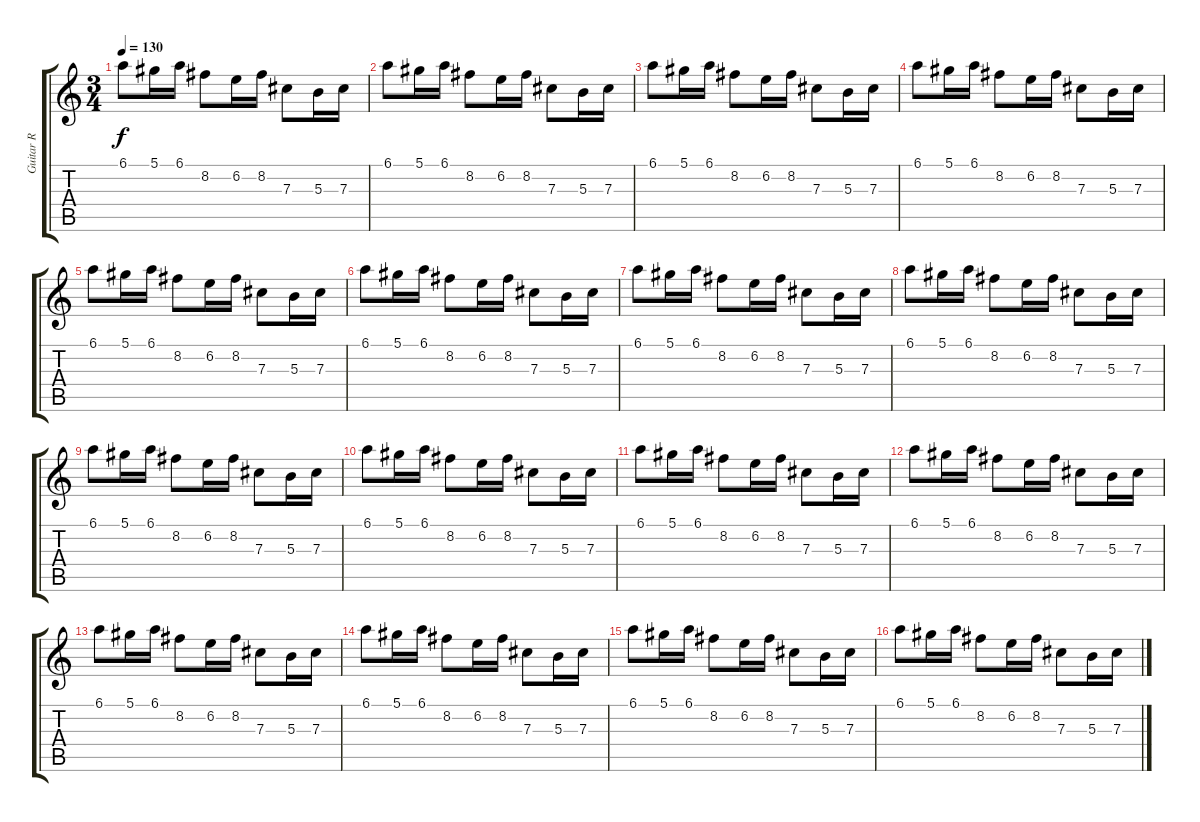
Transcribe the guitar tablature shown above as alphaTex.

\track ("Guitar R" "Guitar R") {instrument distortionguitar}
\staff {score tabs}
\tuning (Eb4 Bb3 Gb3 Db3 Ab2 Db2) {hide}
\ts (3 4)
\tempo 130
\clef g2
\ks c
6.1.8{dy f} 5.1.16 6.1.16 8.2.8 6.2.16 8.2.16 7.3.8 5.3.16 7.3.16 |
6.1.8 5.1.16 6.1.16 8.2.8 6.2.16 8.2.16 7.3.8 5.3.16 7.3.16 |
6.1.8 5.1.16 6.1.16 8.2.8 6.2.16 8.2.16 7.3.8 5.3.16 7.3.16 |
6.1.8 5.1.16 6.1.16 8.2.8 6.2.16 8.2.16 7.3.8 5.3.16 7.3.16 |
6.1.8 5.1.16 6.1.16 8.2.8 6.2.16 8.2.16 7.3.8 5.3.16 7.3.16 |
6.1.8 5.1.16 6.1.16 8.2.8 6.2.16 8.2.16 7.3.8 5.3.16 7.3.16 |
6.1.8 5.1.16 6.1.16 8.2.8 6.2.16 8.2.16 7.3.8 5.3.16 7.3.16 |
6.1.8 5.1.16 6.1.16 8.2.8 6.2.16 8.2.16 7.3.8 5.3.16 7.3.16 |
6.1.8 5.1.16 6.1.16 8.2.8 6.2.16 8.2.16 7.3.8 5.3.16 7.3.16 |
6.1.8 5.1.16 6.1.16 8.2.8 6.2.16 8.2.16 7.3.8 5.3.16 7.3.16 |
6.1.8 5.1.16 6.1.16 8.2.8 6.2.16 8.2.16 7.3.8 5.3.16 7.3.16 |
6.1.8 5.1.16 6.1.16 8.2.8 6.2.16 8.2.16 7.3.8 5.3.16 7.3.16 |
6.1.8 5.1.16 6.1.16 8.2.8 6.2.16 8.2.16 7.3.8 5.3.16 7.3.16 |
6.1.8 5.1.16 6.1.16 8.2.8 6.2.16 8.2.16 7.3.8 5.3.16 7.3.16 |
6.1.8 5.1.16 6.1.16 8.2.8 6.2.16 8.2.16 7.3.8 5.3.16 7.3.16 |
6.1.8 5.1.16 6.1.16 8.2.8 6.2.16 8.2.16 7.3.8 5.3.16 7.3.16
